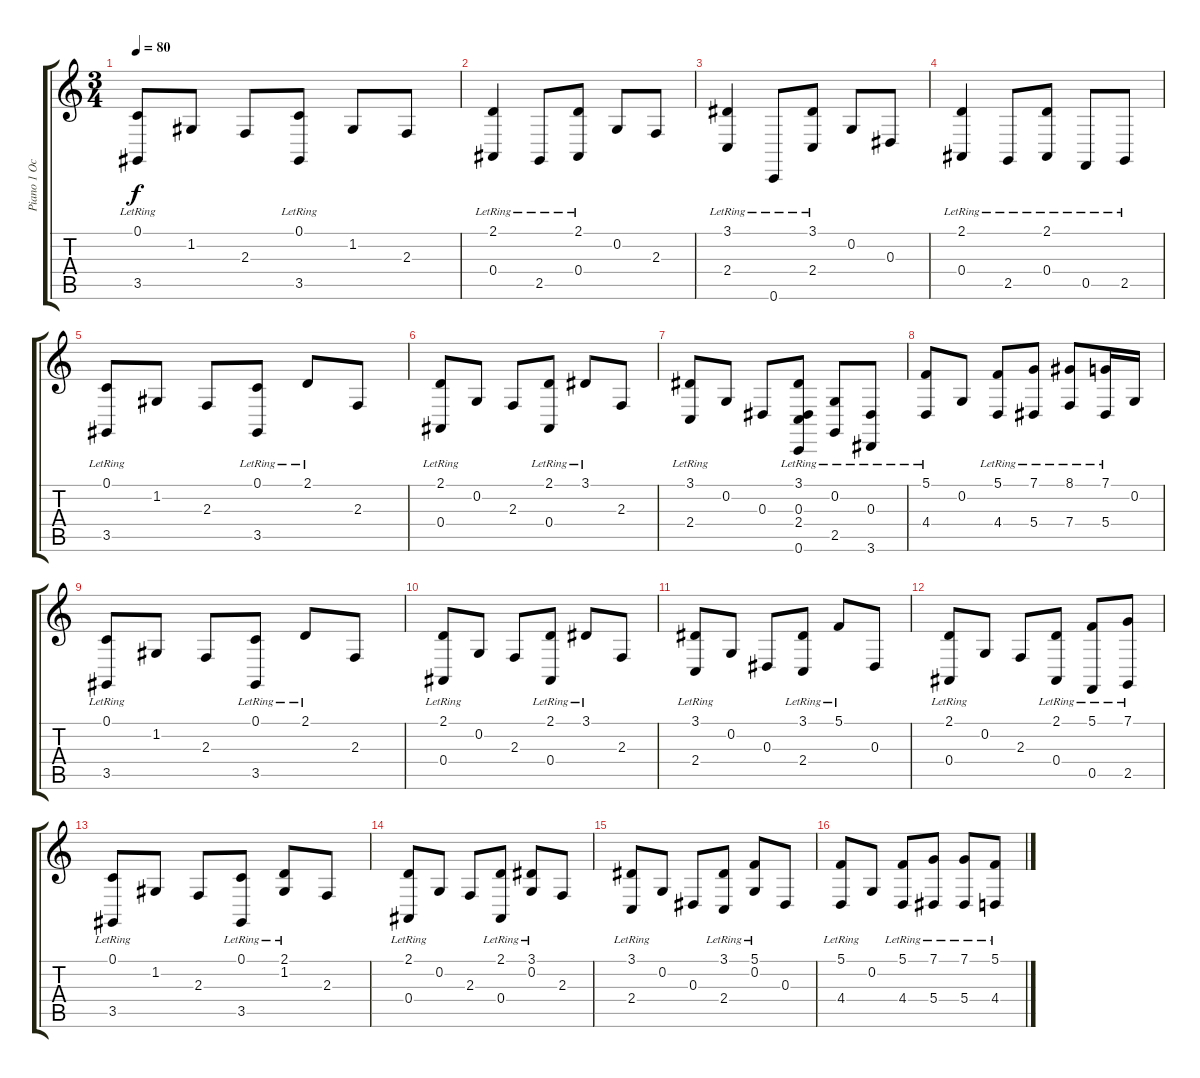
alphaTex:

\track ("Piano 1 Octave Above" "Piano 1 Oc") {instrument acousticgrandpiano}
\staff {score tabs}
\tuning (C4 G3 Eb3 Bb2 F2 C2) {hide}
\ts (3 4)
\tempo 80
\clef g2
\ks c
(0.1{lr} 3.5{lr}).8{dy f} 1.2.8 2.3.8 (0.1{lr} 3.5{lr}).8 1.2.8 2.3.8 |
(2.1{lr} 0.4{lr}).4 2.5{lr}.8 (2.1{lr} 0.4{lr}).8 0.2.8 2.3.8 |
(3.1{lr} 2.4{lr}).4 0.6{lr}.8 (3.1{lr} 2.4{lr}).8 0.2.8 0.3.8 |
(2.1{lr} 0.4{lr}).4 2.5{lr}.8 (2.1{lr} 0.4{lr}).8 0.5{lr}.8 2.5{lr}.8 |
(0.1{lr} 3.5{lr}).8 1.2.8 2.3.8 (0.1{lr} 3.5{lr}).8 2.1{lr}.8 2.3.8 |
(2.1{lr} 0.4{lr}).8 0.2.8 2.3.8 (2.1{lr} 0.4{lr}).8 3.1{lr}.8 2.3.8 |
(3.1{lr} 2.4{lr}).8 0.2.8 0.3.8 (3.1{lr} 0.3{lr} 2.4{lr} 0.6{lr}).8 (0.2{lr} 2.5{lr}).8 (0.3{lr} 3.6{lr}).8 |
(5.1{lr} 4.4{lr}).8 0.2.8 (5.1{lr} 4.4{lr}).8 (7.1{lr} 5.4{lr}).8 (8.1{lr} 7.4{lr}).8 (7.1{lr} 5.4{lr}).16 0.2.16 |
(0.1{lr} 3.5{lr}).8 1.2.8 2.3.8 (0.1{lr} 3.5{lr}).8 2.1{lr}.8 2.3.8 |
(2.1{lr} 0.4{lr}).8 0.2.8 2.3.8 (2.1{lr} 0.4{lr}).8 3.1{lr}.8 2.3.8 |
(3.1{lr} 2.4{lr}).8 0.2.8 0.3.8 (3.1{lr} 2.4{lr}).8 5.1{lr}.8 0.3.8 |
(2.1{lr} 0.4{lr}).8 0.2.8 2.3.8 (2.1{lr} 0.4{lr}).8 (5.1 0.5{lr}).8 (7.1 2.5{lr}).8 |
(0.1{lr} 3.5{lr}).8 1.2.8 2.3.8 (0.1{lr} 3.5{lr}).8 (2.1{lr} 1.2{lr}).8 2.3.8 |
(2.1{lr} 0.4{lr}).8 0.2.8 2.3.8 (2.1{lr} 0.4{lr}).8 (3.1{lr} 0.2{lr}).8 2.3.8 |
(3.1{lr} 2.4{lr}).8 0.2.8 0.3.8 (3.1{lr} 2.4{lr}).8 (5.1{lr} 0.2{lr}).8 0.3.8 |
(5.1{lr} 4.4{lr}).8 0.2.8 (5.1{lr} 4.4{lr}).8 (7.1{lr} 5.4{lr}).8 (7.1{lr} 5.4{lr}).8 (5.1{lr} 4.4{lr}).8
